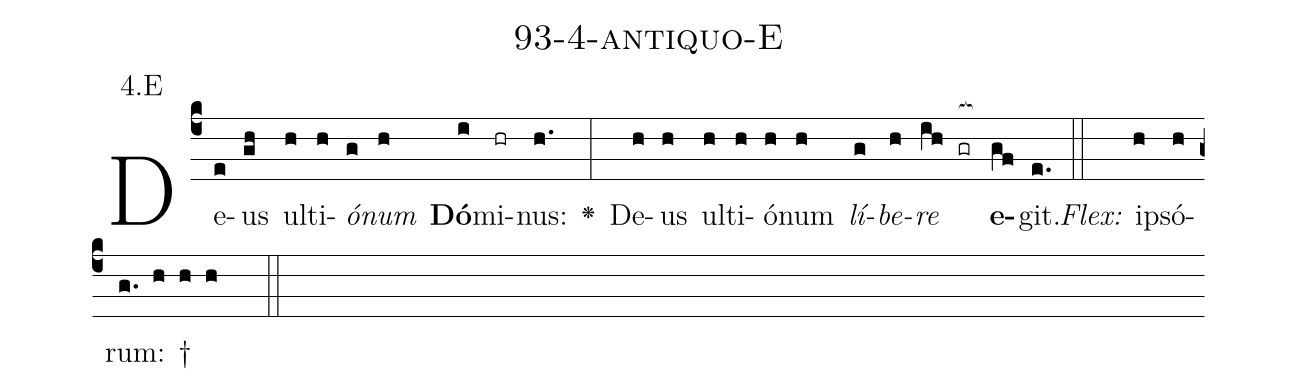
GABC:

name: 93-4-antiquo-E;
annotation: 4.E;
%%
(c4)De(e)us(gh) ul(h)ti(h)<i>ó</i>(g)<i>num</i>(h) <b>Dó</b>(i)mi(hr)nus:(h.) <v>\greheightstar</v>(:) De(h)us(h) ul(h)ti(h)ó(h)num(h) <i>lí</i>(g)<i>be</i>(h)<i>re</i>(ih gr[ocb:1{]) <b>e</b>(gf[ocb:0}])git.(e.) (::)
<i>Flex:</i>()  ip(h)só(h)rum: †(g. h h h  ::)

%E(h) u(g) o(h) u(ih) a(gf) e.(e.) (::)
